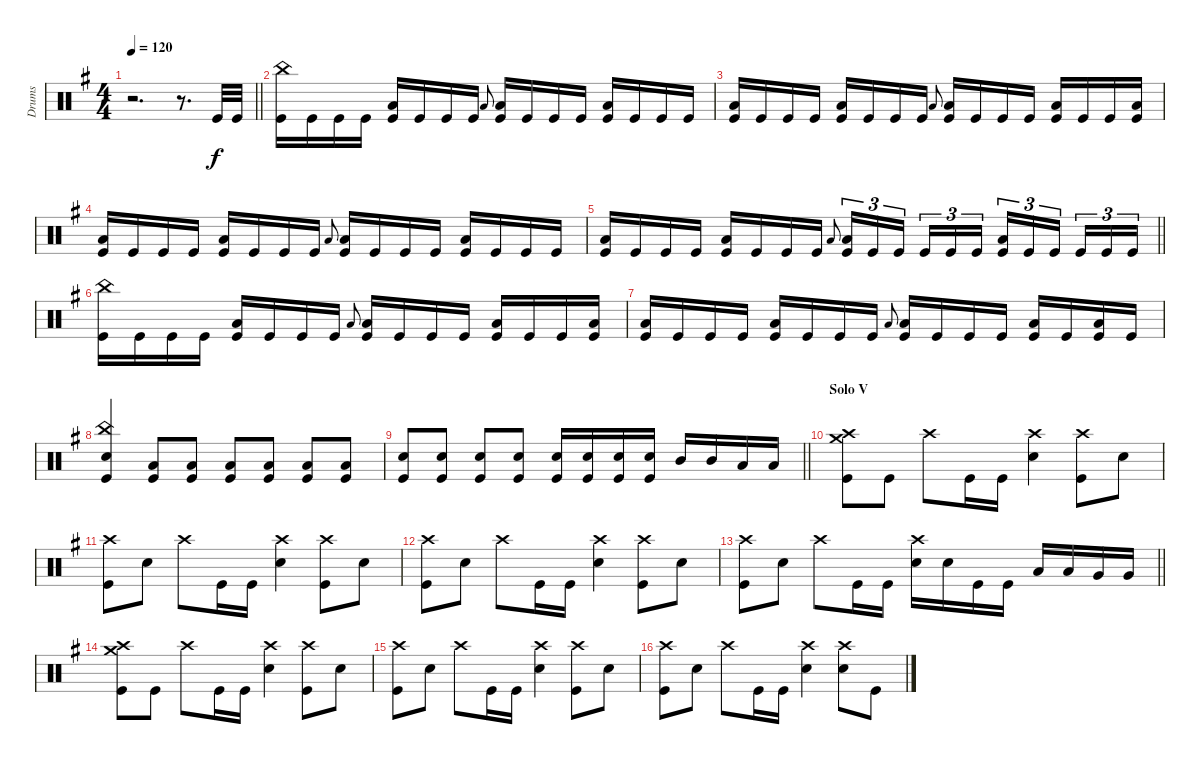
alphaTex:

\track ("Drums" "Drums") {instrument percussion}
\staff
\articulation defaults
\ts (4 4)
\tempo 120
\clef neutral
\barLineRight lightlight
\ks eminor
r.2{d dy f} r.8{d} "Kick (hit)".32 "Kick (hit)".32 |
\section ("" "")
("China (hit)" "Kick (hit)").16 "Kick (hit)".16 "Kick (hit)".16 "Kick (hit)".16 ("Low Floor Tom (hit)" "Kick (hit)").16 "Kick (hit)".16 "Kick (hit)".16 "Kick (hit)".16 "Low Floor Tom (hit)".8{gr onbeat} ("Low Floor Tom (hit)" "Kick (hit)").16 "Kick (hit)".16 "Kick (hit)".16 "Kick (hit)".16 ("Low Floor Tom (hit)" "Kick (hit)").16 "Kick (hit)".16 "Kick (hit)".16 "Kick (hit)".16 |
("Low Floor Tom (hit)" "Kick (hit)").16 "Kick (hit)".16 "Kick (hit)".16 "Kick (hit)".16 ("Low Floor Tom (hit)" "Kick (hit)").16 "Kick (hit)".16 "Kick (hit)".16 "Kick (hit)".16 "Low Floor Tom (hit)".8{gr onbeat} ("Low Floor Tom (hit)" "Kick (hit)").16 "Kick (hit)".16 "Kick (hit)".16 "Kick (hit)".16 ("Low Floor Tom (hit)" "Kick (hit)").16 "Kick (hit)".16 "Kick (hit)".16 ("Low Floor Tom (hit)" "Kick (hit)").16 |
("Low Floor Tom (hit)" "Kick (hit)").16 "Kick (hit)".16 "Kick (hit)".16 "Kick (hit)".16 ("Low Floor Tom (hit)" "Kick (hit)").16 "Kick (hit)".16 "Kick (hit)".16 "Kick (hit)".16 "Low Floor Tom (hit)".8{gr onbeat} ("Low Floor Tom (hit)" "Kick (hit)").16 "Kick (hit)".16 "Kick (hit)".16 "Kick (hit)".16 ("Low Floor Tom (hit)" "Kick (hit)").16 "Kick (hit)".16 "Kick (hit)".16 "Kick (hit)".16 |
\barLineRight lightlight
("Low Floor Tom (hit)" "Kick (hit)").16 "Kick (hit)".16 "Kick (hit)".16 "Kick (hit)".16 ("Low Floor Tom (hit)" "Kick (hit)").16 "Kick (hit)".16 "Kick (hit)".16 "Kick (hit)".16 "Low Floor Tom (hit)".8{gr onbeat} ("Low Floor Tom (hit)" "Kick (hit)").16{tu (3 2)} "Kick (hit)".16{tu (3 2)} "Kick (hit)".16{tu (3 2) beam splitsecondary} "Kick (hit)".16{tu (3 2)} "Kick (hit)".16{tu (3 2)} "Kick (hit)".16{tu (3 2)} ("Low Floor Tom (hit)" "Kick (hit)").16{tu (3 2)} "Kick (hit)".16{tu (3 2)} "Kick (hit)".16{tu (3 2) beam splitsecondary} "Kick (hit)".16{tu (3 2)} "Kick (hit)".16{tu (3 2)} "Kick (hit)".16{tu (3 2)} |
("China (hit)" "Kick (hit)").16 "Kick (hit)".16 "Kick (hit)".16 "Kick (hit)".16 ("Low Floor Tom (hit)" "Kick (hit)").16 "Kick (hit)".16 "Kick (hit)".16 "Kick (hit)".16 "Low Floor Tom (hit)".8{gr onbeat} ("Low Floor Tom (hit)" "Kick (hit)").16 "Kick (hit)".16 "Kick (hit)".16 "Kick (hit)".16 ("Low Floor Tom (hit)" "Kick (hit)").16 "Kick (hit)".16 "Kick (hit)".16 ("Low Floor Tom (hit)" "Kick (hit)").16 |
("Low Floor Tom (hit)" "Kick (hit)").16 "Kick (hit)".16 "Kick (hit)".16 "Kick (hit)".16 ("Low Floor Tom (hit)" "Kick (hit)").16 "Kick (hit)".16 "Kick (hit)".16 "Kick (hit)".16 "Low Floor Tom (hit)".8{gr onbeat} ("Low Floor Tom (hit)" "Kick (hit)").16 "Kick (hit)".16 "Kick (hit)".16 "Kick (hit)".16 ("Low Floor Tom (hit)" "Kick (hit)").16 "Kick (hit)".16 ("Low Floor Tom (hit)" "Kick (hit)").16 "Kick (hit)".16 |
("China (hit)" "Electric Snare (hit)" "Kick (hit)").4 ("Low Floor Tom (hit)" "Kick (hit)").8{volume 9} ("Low Floor Tom (hit)" "Kick (hit)").8{volume 15} ("Low Floor Tom (hit)" "Kick (hit)").8 ("Low Floor Tom (hit)" "Kick (hit)").8 ("Low Floor Tom (hit)" "Kick (hit)").8 ("Low Floor Tom (hit)" "Kick (hit)").8 |
\barLineRight lightlight
("Electric Snare (hit)" "Kick (hit)").8 ("Electric Snare (hit)" "Kick (hit)").8 ("Electric Snare (hit)" "Kick (hit)").8 ("Electric Snare (hit)" "Kick (hit)").8 ("Electric Snare (hit)" "Kick (hit)").16 ("Electric Snare (hit)" "Kick (hit)").16 ("Electric Snare (hit)" "Kick (hit)").16 ("Electric Snare (hit)" "Kick (hit)").16 "Mid Tom (hit)".16 "Mid Tom (hit)".16 "Low Tom (hit)".16 "Low Tom (hit)".16 |
\section ("" "Solo V")
("Crash high (hit)" "Crash medium (hit)" "Kick (hit)").8 "Kick (hit)".8 "Crash high (hit)".8 "Kick (hit)".16 "Kick (hit)".16 ("Crash high (hit)" "Electric Snare (hit)").4 ("Crash high (hit)" "Kick (hit)").8 "Electric Snare (hit)".8 |
("Crash high (hit)" "Kick (hit)").8 "Electric Snare (hit)".8 "Crash high (hit)".8 "Kick (hit)".16 "Kick (hit)".16 ("Crash high (hit)" "Electric Snare (hit)").4 ("Crash high (hit)" "Kick (hit)").8 "Electric Snare (hit)".8 |
("Crash high (hit)" "Kick (hit)").8 "Electric Snare (hit)".8 "Crash high (hit)".8 "Kick (hit)".16 "Kick (hit)".16 ("Crash high (hit)" "Electric Snare (hit)").4 ("Crash high (hit)" "Kick (hit)").8 "Electric Snare (hit)".8 |
\barLineRight lightlight
("Crash high (hit)" "Kick (hit)").8 "Electric Snare (hit)".8 "Crash high (hit)".8 "Kick (hit)".16 "Kick (hit)".16 ("Crash high (hit)" "Electric Snare (hit)").16 "Electric Snare (hit)".16 "Kick (hit)".16 "Kick (hit)".16 "Low Tom (hit)".16 "Low Tom (hit)".16 "Very Low Tom (hit)".16 "Very Low Tom (hit)".16 |
("Crash high (hit)" "Crash medium (hit)" "Kick (hit)").8 "Kick (hit)".8 "Crash high (hit)".8 "Kick (hit)".16 "Kick (hit)".16 ("Crash high (hit)" "Electric Snare (hit)").4 ("Crash high (hit)" "Kick (hit)").8 "Electric Snare (hit)".8 |
("Crash high (hit)" "Kick (hit)").8 "Electric Snare (hit)".8 "Crash high (hit)".8 "Kick (hit)".16 "Kick (hit)".16 ("Crash high (hit)" "Electric Snare (hit)").4 ("Crash high (hit)" "Kick (hit)").8 "Electric Snare (hit)".8 |
("Crash high (hit)" "Kick (hit)").8 "Electric Snare (hit)".8 "Crash high (hit)".8 "Kick (hit)".16 "Kick (hit)".16 ("Crash high (hit)" "Electric Snare (hit)").4 ("Crash high (hit)" "Electric Snare (hit)").8 "Kick (hit)".8
